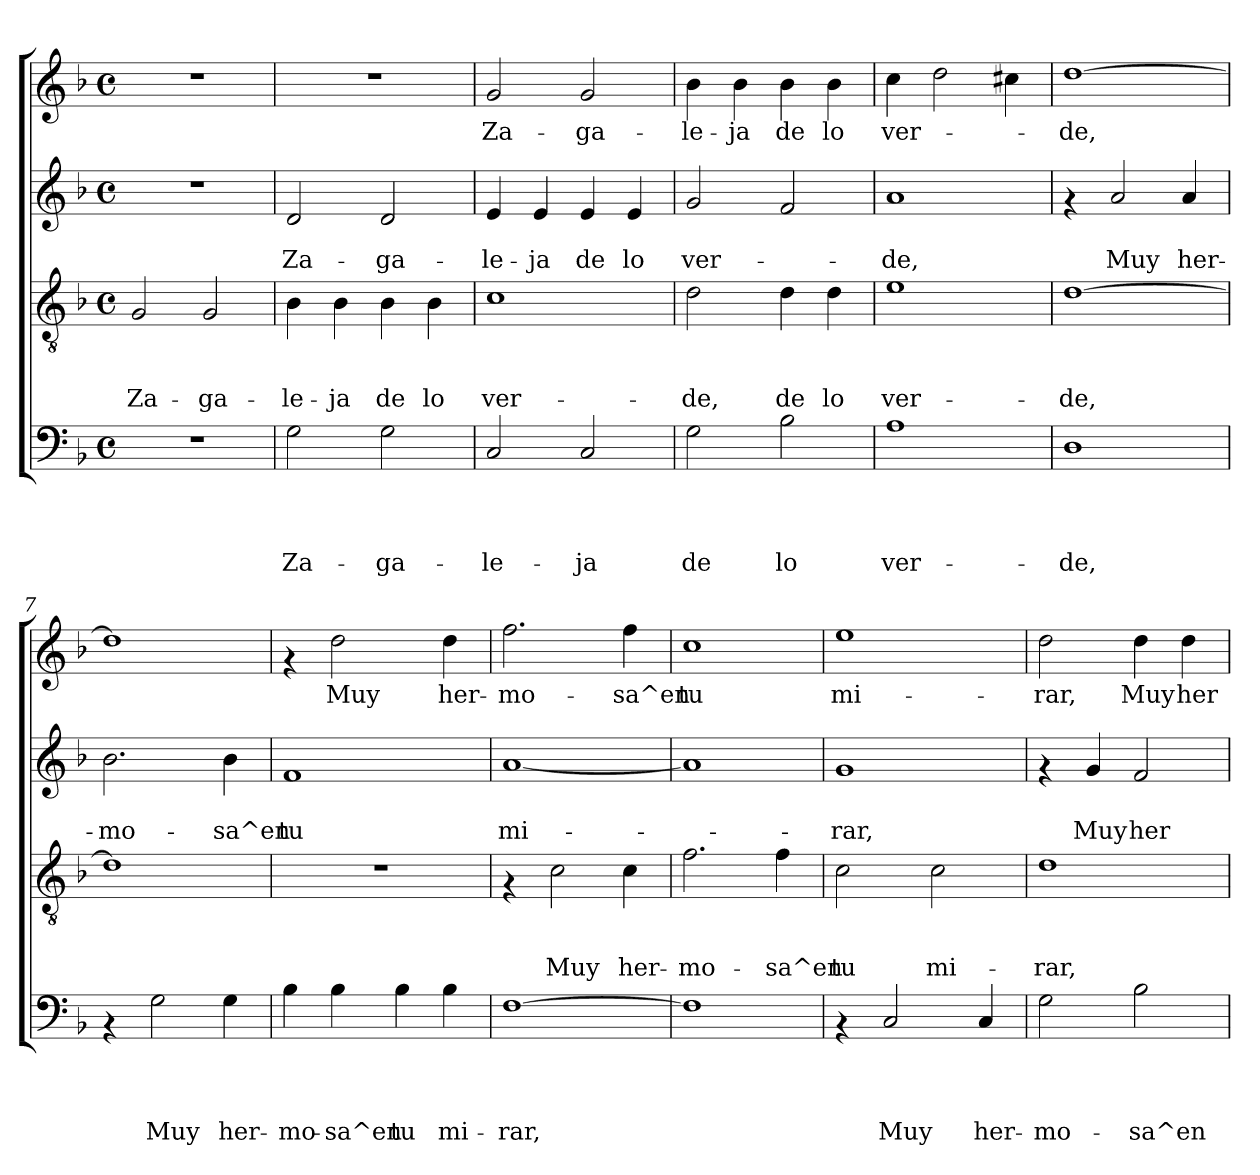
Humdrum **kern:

**kern	**text	**text	**text	**text	**kern	**text	**text	**text	**kern	**text	**text	**kern	**text
*part4	*part4	*part4	*part4	*part4	*part3	*part3	*part3	*part3	*part2	*part2	*part2	*part1	*part1
*staff4	*staff4	*staff4	*staff4	*staff4	*staff3	*staff3	*staff3	*staff3	*staff2	*staff2	*staff2	*staff1	*staff1
*clefF4	*	*	*	*	*clefGv2	*	*	*	*clefG2	*	*	*clefG2	*
*k[b-]	*	*	*	*	*k[b-]	*	*	*	*k[b-]	*	*	*k[b-]	*
*F:	*	*	*	*	*F:	*	*	*	*F:	*	*	*F:	*
*M4/4	*	*	*	*	*M4/4	*	*	*	*M4/4	*	*	*M4/4	*
*met(c)	*	*	*	*	*met(c)	*	*	*	*met(c)	*	*	*met(c)	*
=1	=1	=1	=1	=1	=1	=1	=1	=1	=1	=1	=1	=1	=1
!	!	!	!	!	!	!	!	!LO:LY:b	!	!	!	!	!
1r	.	.	.	.	2G/	.	.	Za-	1r	.	.	1r	.
!	!	!	!	!	!	!	!	!LO:LY:b	!	!	!	!	!
.	.	.	.	.	2G/	.	.	-ga-	.	.	.	.	.
=2	=2	=2	=2	=2	=2	=2	=2	=2	=2	=2	=2	=2	=2
!	!	!	!	!LO:LY:b	!	!	!	!LO:LY:b	!	!	!LO:LY:b	!	!
2G\	.	.	.	Za-	4B-\	.	.	-le-	2d/	.	Za-	1r	.
!	!	!	!	!	!	!	!	!LO:LY:b	!	!	!	!	!
.	.	.	.	.	4B-\	.	.	-ja	.	.	.	.	.
!	!	!	!	!LO:LY:b	!	!	!	!LO:LY:b	!	!	!LO:LY:b	!	!
2G\	.	.	.	-ga-	4B-\	.	.	de	2d/	.	-ga-	.	.
!	!	!	!	!	!	!	!	!LO:LY:b	!	!	!	!	!
.	.	.	.	.	4B-\	.	.	lo	.	.	.	.	.
=3	=3	=3	=3	=3	=3	=3	=3	=3	=3	=3	=3	=3	=3
!	!	!	!	!LO:LY:b	!	!	!	!LO:LY:b	!	!	!LO:LY:b	!	!LO:LY:b
2C/	.	.	.	-le-	1c	.	.	ver-	4e/	.	-le-	2g/	Za-
!	!	!	!	!	!	!	!	!	!	!	!LO:LY:b	!	!
.	.	.	.	.	.	.	.	.	4e/	.	-ja	.	.
!	!	!	!	!LO:LY:b	!	!	!	!	!	!	!LO:LY:b	!	!LO:LY:b
2C/	.	.	.	-ja	.	.	.	.	4e/	.	de	2g/	-ga-
!	!	!	!	!	!	!	!	!	!	!	!LO:LY:b	!	!
.	.	.	.	.	.	.	.	.	4e/	.	lo	.	.
=4	=4	=4	=4	=4	=4	=4	=4	=4	=4	=4	=4	=4	=4
!	!	!	!	!LO:LY:b	!	!	!	!LO:LY:b	!	!	!LO:LY:b	!	!LO:LY:b
2G\	.	.	.	de	2d\	.	.	-de,	2g/	.	ver-	4b-\	-le-
!	!	!	!	!	!	!	!	!	!	!	!	!	!LO:LY:b
.	.	.	.	.	.	.	.	.	.	.	.	4b-\	-ja
!	!	!	!	!LO:LY:b	!	!	!	!LO:LY:b	!	!	!	!	!LO:LY:b
2B-\	.	.	.	lo	4d\	.	.	de	2f/	.	.	4b-\	de
!	!	!	!	!	!	!	!	!LO:LY:b	!	!	!	!	!LO:LY:b
.	.	.	.	.	4d\	.	.	lo	.	.	.	4b-\	lo
=5	=5	=5	=5	=5	=5	=5	=5	=5	=5	=5	=5	=5	=5
!	!	!	!	!LO:LY:b	!	!	!	!LO:LY:b	!	!	!LO:LY:b	!	!LO:LY:b
1A	.	.	.	ver-	1e	.	.	ver-	1a	.	-de,	4cc\	ver-
.	.	.	.	.	.	.	.	.	.	.	.	2dd\	.
.	.	.	.	.	.	.	.	.	.	.	.	4cc#X\	.
!!LO:LB:g=z
=6	=6	=6	=6	=6	=6	=6	=6	=6	=6	=6	=6	=6	=6
!	!	!	!	!LO:LY:b	!	!	!	!LO:LY:b	!	!	!	!	!LO:LY:b
1D	.	.	.	-de,	[>1d	.	.	-de,	4rf	.	.	[>1dd	-de,
!	!	!	!	!	!	!	!	!	!	!	!LO:LY:b	!	!
.	.	.	.	.	.	.	.	.	2a/	.	Muy	.	.
!	!	!	!	!	!	!	!	!	!	!	!LO:LY:b	!	!
.	.	.	.	.	.	.	.	.	4a/	.	her-	.	.
=7	=7	=7	=7	=7	=7	=7	=7	=7	=7	=7	=7	=7	=7
!	!	!	!	!	!	!	!	!	!	!	!LO:LY:b	!	!
4rAA	.	.	.	.	1d]	.	.	.	2.b-\	.	-mo-	1dd]	.
!	!	!	!	!LO:LY:b	!	!	!	!	!	!	!	!	!
2G\	.	.	.	Muy	.	.	.	.	.	.	.	.	.
!	!	!	!	!LO:LY:b	!	!	!	!	!	!	!LO:LY:b	!	!
4G\	.	.	.	her-	.	.	.	.	4b-\	.	-sa^en	.	.
=8	=8	=8	=8	=8	=8	=8	=8	=8	=8	=8	=8	=8	=8
!	!	!	!	!LO:LY:b	!	!	!	!	!	!	!LO:LY:b	!	!
4B-\	.	.	.	-mo-	1r	.	.	.	1f	.	tu	4rf	.
!	!	!	!	!LO:LY:b	!	!	!	!	!	!	!	!	!LO:LY:b
4B-\	.	.	.	-sa^en	.	.	.	.	.	.	.	2dd\	Muy
!	!	!	!	!LO:LY:b	!	!	!	!	!	!	!	!	!
4B-\	.	.	.	tu	.	.	.	.	.	.	.	.	.
!	!	!	!	!LO:LY:b	!	!	!	!	!	!	!	!	!LO:LY:b
4B-\	.	.	.	mi-	.	.	.	.	.	.	.	4dd\	her-
=9	=9	=9	=9	=9	=9	=9	=9	=9	=9	=9	=9	=9	=9
!	!	!	!	!LO:LY:b	!	!	!	!	!	!	!LO:LY:b	!	!LO:LY:b
[>1F	.	.	.	-rar,	4rF	.	.	.	[<1a	.	mi-	2.ff\	-mo-
!	!	!	!	!	!	!	!	!LO:LY:b	!	!	!	!	!
.	.	.	.	.	2c\	.	.	Muy	.	.	.	.	.
!	!	!	!	!	!	!	!	!LO:LY:b	!	!	!	!	!LO:LY:b
.	.	.	.	.	4c\	.	.	her-	.	.	.	4ff\	-sa^en
=10	=10	=10	=10	=10	=10	=10	=10	=10	=10	=10	=10	=10	=10
!	!	!	!	!	!	!	!	!LO:LY:b	!	!	!	!	!LO:LY:b
1F]	.	.	.	.	2.f\	.	.	-mo-	1a]	.	.	1cc	tu
!	!	!	!	!	!	!	!	!LO:LY:b	!	!	!	!	!
.	.	.	.	.	4f\	.	.	-sa^en	.	.	.	.	.
=11	=11	=11	=11	=11	=11	=11	=11	=11	=11	=11	=11	=11	=11
!	!	!	!	!	!	!	!	!LO:LY:b	!	!	!LO:LY:b	!	!LO:LY:b
4rAA	.	.	.	.	2c\	.	.	tu	1g	.	-rar,	1ee	mi-
!	!	!	!	!LO:LY:b	!	!	!	!	!	!	!	!	!
2C/	.	.	.	Muy	.	.	.	.	.	.	.	.	.
!	!	!	!	!	!	!	!	!LO:LY:b	!	!	!	!	!
.	.	.	.	.	2c\	.	.	mi-	.	.	.	.	.
!	!	!	!	!LO:LY:b	!	!	!	!	!	!	!	!	!
4C/	.	.	.	her-	.	.	.	.	.	.	.	.	.
=12	=12	=12	=12	=12	=12	=12	=12	=12	=12	=12	=12	=12	=12
!	!	!	!	!LO:LY:b	!	!	!	!LO:LY:b	!	!	!	!	!LO:LY:b
2G\	.	.	.	-mo-	1d	.	.	-rar,	4rf	.	.	2dd\	-rar,
!	!	!	!	!	!	!	!	!	!	!	!LO:LY:b	!	!
.	.	.	.	.	.	.	.	.	4g/	.	Muy	.	.
!	!	!	!	!LO:LY:b	!	!	!	!	!	!	!LO:LY:b	!	!LO:LY:b
2B-\	.	.	.	-sa^en	.	.	.	.	2f/	.	her-	4dd\	Muy
!	!	!	!	!	!	!	!	!	!	!	!	!	!LO:LY:b
.	.	.	.	.	.	.	.	.	.	.	.	4dd\	her-
=	=	=	=	=	=	=	=	=	=	=	=	=	=
*-	*-	*-	*-	*-	*-	*-	*-	*-	*-	*-	*-	*-	*-
